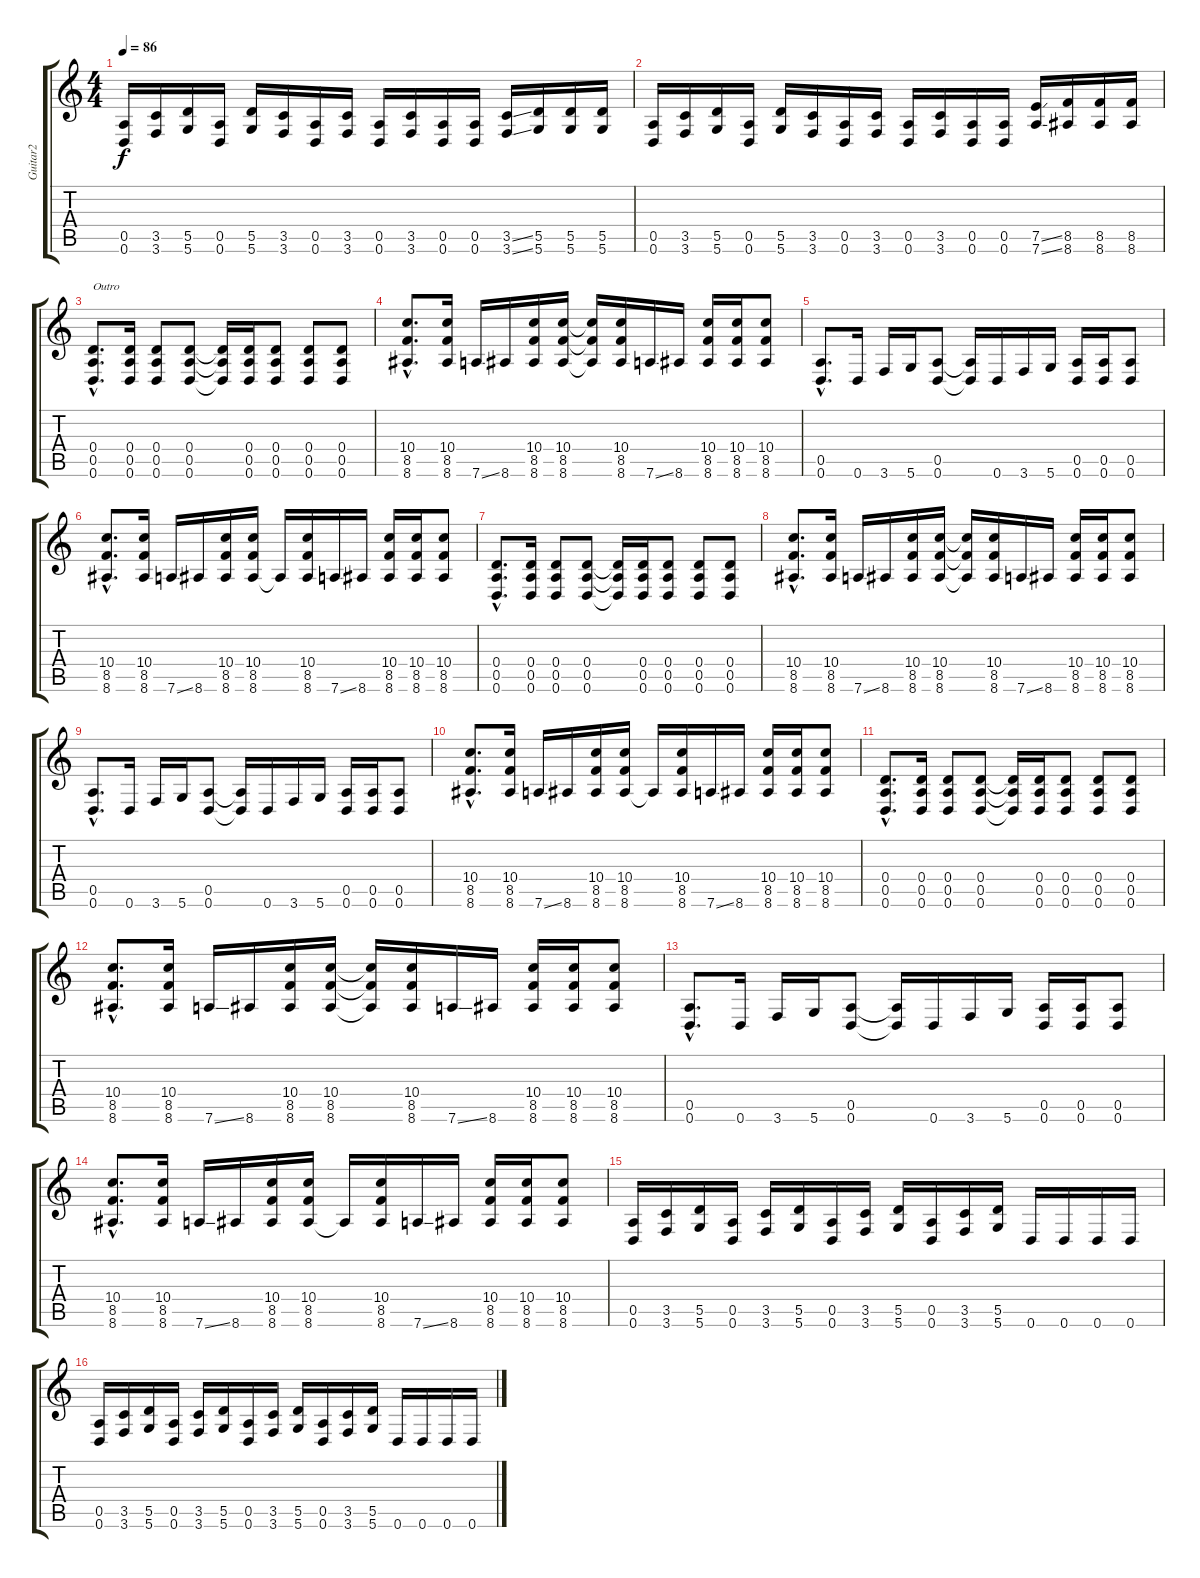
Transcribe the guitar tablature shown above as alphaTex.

\track ("Guitar2" "Guitar2") {instrument overdrivenguitar}
\staff {score tabs}
\tuning (E4 B3 G3 D3 A2 D2) {hide}
\ts (4 4)
\tempo 86
\clef g2
\ks c
(0.5 0.6).16{dy f} (3.5 3.6).16 (5.5 5.6).16 (0.5 0.6).16 (5.5 5.6).16 (3.5 3.6).16 (0.5 0.6).16 (3.5 3.6).16 (0.5 0.6).16 (3.5 3.6).16 (0.5 0.6).16 (0.5 0.6).16 (3.5{ss} 3.6{ss}).16 (5.5 5.6).16 (5.5 5.6).16 (5.5 5.6).16 |
(0.5 0.6).16 (3.5 3.6).16 (5.5 5.6).16 (0.5 0.6).16 (5.5 5.6).16 (3.5 3.6).16 (0.5 0.6).16 (3.5 3.6).16 (0.5 0.6).16 (3.5 3.6).16 (0.5 0.6).16 (0.5 0.6).16 (7.5{ss} 7.6{ss}).16 (8.5 8.6).16 (8.5 8.6).16 (8.5 8.6).16 |
(0.4{hac} 0.5{hac} 0.6{hac}).8{d txt "Outro"} (0.4 0.5 0.6).16 (0.4 0.5 0.6).8 (0.4 0.5 0.6).8 (0.4{t} 0.5{t} 0.6{t}).16 (0.4 0.5 0.6).16 (0.4 0.5 0.6).8 (0.4 0.5 0.6).8 (0.4 0.5 0.6).8 |
(10.4{hac} 8.5{hac} 8.6{hac}).8{d} (10.4 8.5 8.6).16 7.6{ss}.16 8.6.16 (10.4 8.5 8.6).16 (10.4 8.5 8.6).16 (10.4{t} 8.5{t} 8.6{t}).16 (10.4 8.5 8.6).16 7.6{ss}.16 8.6.16 (10.4 8.5 8.6).16 (10.4 8.5 8.6).16 (10.4 8.5 8.6).8 |
(0.5{hac} 0.6{hac}).8{d} 0.6.16 3.6.16 5.6.16 (0.5 0.6).8 (0.5{t} 0.6{t}).16 0.6.16 3.6.16 5.6.16 (0.5 0.6).16 (0.5 0.6).16 (0.5 0.6).8 |
(10.4{hac} 8.5{hac} 8.6{hac}).8{d} (10.4 8.5 8.6).16 7.6{ss}.16 8.6.16 (10.4 8.5 8.6).16 (10.4 8.5 8.6).16 8.6{t}.16 (10.4 8.5 8.6).16 7.6{ss}.16 8.6.16 (10.4 8.5 8.6).16 (10.4 8.5 8.6).16 (10.4 8.5 8.6).8 |
(0.4{hac} 0.5{hac} 0.6{hac}).8{d} (0.4 0.5 0.6).16 (0.4 0.5 0.6).8 (0.4 0.5 0.6).8 (0.4{t} 0.5{t} 0.6{t}).16 (0.4 0.5 0.6).16 (0.4 0.5 0.6).8 (0.4 0.5 0.6).8 (0.4 0.5 0.6).8 |
(10.4{hac} 8.5{hac} 8.6{hac}).8{d} (10.4 8.5 8.6).16 7.6{ss}.16 8.6.16 (10.4 8.5 8.6).16 (10.4 8.5 8.6).16 (10.4{t} 8.5{t} 8.6{t}).16 (10.4 8.5 8.6).16 7.6{ss}.16 8.6.16 (10.4 8.5 8.6).16 (10.4 8.5 8.6).16 (10.4 8.5 8.6).8 |
(0.5{hac} 0.6{hac}).8{d} 0.6.16 3.6.16 5.6.16 (0.5 0.6).8 (0.5{t} 0.6{t}).16 0.6.16 3.6.16 5.6.16 (0.5 0.6).16 (0.5 0.6).16 (0.5 0.6).8 |
(10.4{hac} 8.5{hac} 8.6{hac}).8{d} (10.4 8.5 8.6).16 7.6{ss}.16 8.6.16 (10.4 8.5 8.6).16 (10.4 8.5 8.6).16 8.6{t}.16 (10.4 8.5 8.6).16 7.6{ss}.16 8.6.16 (10.4 8.5 8.6).16 (10.4 8.5 8.6).16 (10.4 8.5 8.6).8 |
(0.4{hac} 0.5{hac} 0.6{hac}).8{d} (0.4 0.5 0.6).16 (0.4 0.5 0.6).8 (0.4 0.5 0.6).8 (0.4{t} 0.5{t} 0.6{t}).16 (0.4 0.5 0.6).16 (0.4 0.5 0.6).8 (0.4 0.5 0.6).8 (0.4 0.5 0.6).8 |
(10.4{hac} 8.5{hac} 8.6{hac}).8{d} (10.4 8.5 8.6).16 7.6{ss}.16 8.6.16 (10.4 8.5 8.6).16 (10.4 8.5 8.6).16 (10.4{t} 8.5{t} 8.6{t}).16 (10.4 8.5 8.6).16 7.6{ss}.16 8.6.16 (10.4 8.5 8.6).16 (10.4 8.5 8.6).16 (10.4 8.5 8.6).8 |
(0.5{hac} 0.6{hac}).8{d} 0.6.16 3.6.16 5.6.16 (0.5 0.6).8 (0.5{t} 0.6{t}).16 0.6.16 3.6.16 5.6.16 (0.5 0.6).16 (0.5 0.6).16 (0.5 0.6).8 |
(10.4{hac} 8.5{hac} 8.6{hac}).8{d} (10.4 8.5 8.6).16 7.6{ss}.16 8.6.16 (10.4 8.5 8.6).16 (10.4 8.5 8.6).16 8.6{t}.16 (10.4 8.5 8.6).16 7.6{ss}.16 8.6.16 (10.4 8.5 8.6).16 (10.4 8.5 8.6).16 (10.4 8.5 8.6).8 |
(0.5 0.6).16 (3.5 3.6).16 (5.5 5.6).16 (0.5 0.6).16 (3.5 3.6).16 (5.5 5.6).16 (0.5 0.6).16 (3.5 3.6).16 (5.5 5.6).16 (0.5 0.6).16 (3.5 3.6).16 (5.5 5.6).16 0.6.16 0.6.16 0.6.16 0.6.16 |
(0.5 0.6).16 (3.5 3.6).16 (5.5 5.6).16 (0.5 0.6).16 (3.5 3.6).16 (5.5 5.6).16 (0.5 0.6).16 (3.5 3.6).16 (5.5 5.6).16 (0.5 0.6).16 (3.5 3.6).16 (5.5 5.6).16 0.6.16 0.6.16 0.6.16 0.6.16
